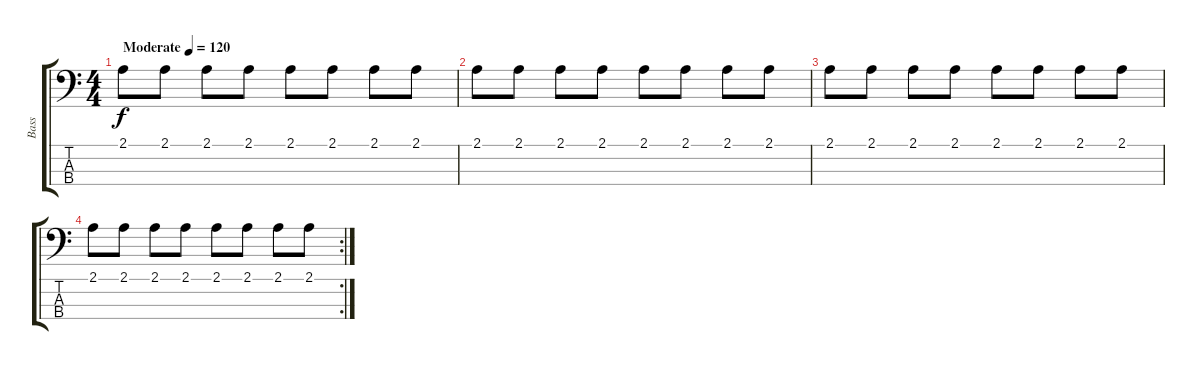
\track ("Bass" "Bass") {instrument electricbassfinger}
\staff {score tabs}
\tuning (G2 D2 A1 E1) {hide}
\ts (4 4)
\tempo (120 "Moderate")
\clef f4
\ks c
2.1.8{dy f instrument electricbassfinger} 2.1.8 2.1.8 2.1.8 2.1.8 2.1.8 2.1.8 2.1.8 |
2.1.8 2.1.8 2.1.8 2.1.8 2.1.8 2.1.8 2.1.8 2.1.8 |
2.1.8 2.1.8 2.1.8 2.1.8 2.1.8 2.1.8 2.1.8 2.1.8 |
\rc 2
2.1.8 2.1.8 2.1.8 2.1.8 2.1.8 2.1.8 2.1.8 2.1.8
